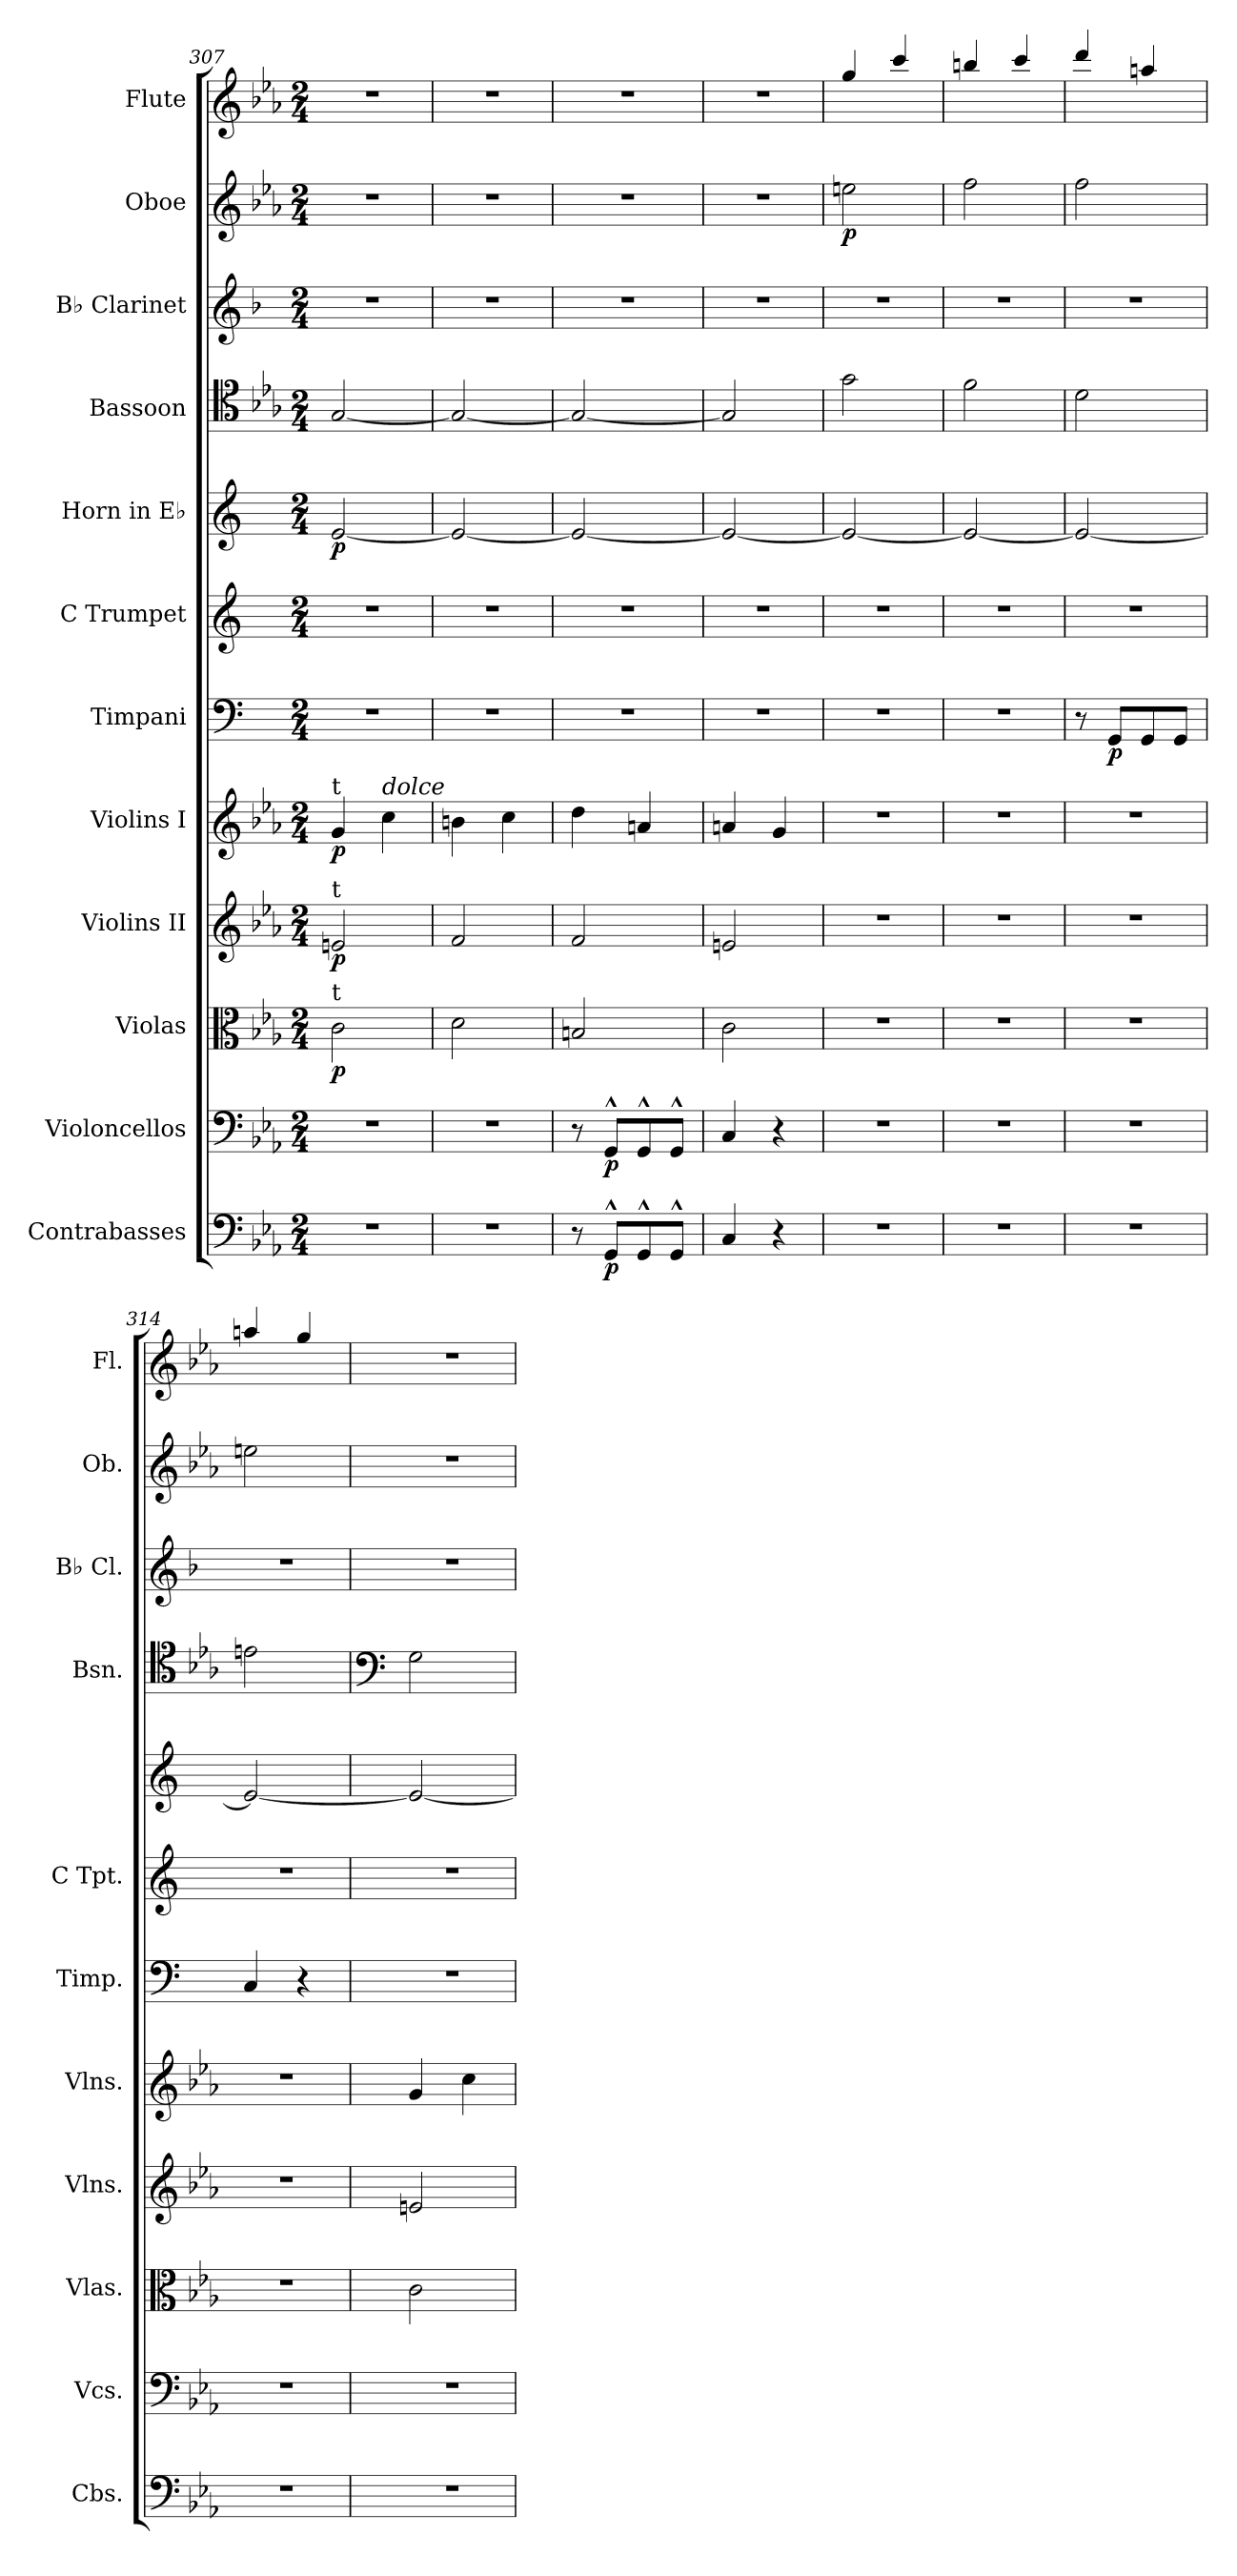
**kern	**dynam	**kern	**dynam	**kern	**dynam	**kern	**dynam	**kern	**dynam	**kern	**dynam	**kern	**kern	**dynam	**kern	**kern	**kern	**dynam	**kern
*part12	*part12	*part11	*part11	*part10	*part10	*part9	*part9	*part8	*part8	*part7	*part7	*part6	*part5	*part5	*part4	*part3	*part2	*part2	*part1
*staff12	*staff12	*staff11	*staff11	*staff10	*staff10	*staff9	*staff9	*staff8	*staff8	*staff7	*staff7	*staff6	*staff5	*staff5	*staff4	*staff3	*staff2	*staff2	*staff1
*I"Contrabasses	*	*I"Violoncellos	*	*I"Violas	*	*I"Violins II	*	*I"Violins I	*	*I"Timpani	*	*I"C Trumpet	*I"Horn in E♭	*	*I"Bassoon	*I"B♭ Clarinet	*I"Oboe	*	*I"Flute
*I'Cbs.	*	*I'Vcs.	*	*I'Vlas.	*	*I'Vlns.	*	*I'Vlns.	*	*I'Timp.	*	*I'C Tpt.	*	*	*I'Bsn.	*I'B♭ Cl.	*I'Ob.	*	*I'Fl.
*clefF4	*	*clefF4	*	*clefC3	*	*clefG2	*	*clefG2	*	*clefF4	*	*clefG2	*clefG2	*	*clefC4	*clefG2	*clefG2	*	*clefG2
*ITrd7c12	*	*	*	*	*	*	*	*	*	*	*	*	*ITrd4c7	*	*	*ITrd1c2	*	*	*
*k[b-e-a-]	*	*k[b-e-a-]	*	*k[b-e-a-]	*	*k[b-e-a-]	*	*k[b-e-a-]	*	*k[]	*	*k[]	*k[b-]	*	*k[b-e-a-]	*k[b-e-a-]	*k[b-e-a-]	*	*k[b-e-a-]
*M2/4	*	*M2/4	*	*M2/4	*	*M2/4	*	*M2/4	*	*M2/4	*	*M2/4	*M2/4	*	*M2/4	*M2/4	*M2/4	*	*M2/4
=307	=307	=307	=307	=307	=307	=307	=307	=307	=307	=307	=307	=307	=307	=307	=307	=307	=307	=307	=307
!	!	!	!	!	!	!	!	!LO:TX:a:t=t	!	!	!	!	!	!	!	!	!	!	!
!	!	!	!	!	!	!LO:TX:a:t=t	!	!	!	!	!	!	!	!	!	!	!	!	!
!	!	!	!	!LO:TX:a:t=t	!	!	!	!	!	!	!	!	!	!	!	!	!	!	!
!	!	!	!	!	!LO:DY:b	!	!LO:DY:b	!	!LO:DY:b	!	!	!	!	!LO:DY:b	!	!	!	!	!
2r	.	2r	.	2c\	p	2en/	p	4g/	p	2r	.	2r	[2A/	p	[2G/	2r	2r	.	2r
!	!	!	!	!	!	!	!	!LO:TX:a:i:t=dolce	!	!	!	!	!	!	!	!	!	!	!
.	.	.	.	.	.	.	.	4cc\	.	.	.	.	.	.	.	.	.	.	.
=308	=308	=308	=308	=308	=308	=308	=308	=308	=308	=308	=308	=308	=308	=308	=308	=308	=308	=308	=308
2r	.	2r	.	2d\	.	2f/	.	4bn\	.	2r	.	2r	2A/_	.	2G/_	2r	2r	.	2r
.	.	.	.	.	.	.	.	4cc\	.	.	.	.	.	.	.	.	.	.	.
=309	=309	=309	=309	=309	=309	=309	=309	=309	=309	=309	=309	=309	=309	=309	=309	=309	=309	=309	=309
8r	.	8r	.	2Bn/	.	2f/	.	4dd\	.	2r	.	2r	2A/_	.	2G/_	2r	2r	.	2r
!	!LO:DY:b	!	!LO:DY:b	!	!	!	!	!	!	!	!	!	!	!	!	!	!	!	!
8GGG^^/L	p	8GG^^/L	p	.	.	.	.	.	.	.	.	.	.	.	.	.	.	.	.
8GGG^^/	.	8GG^^/	.	.	.	.	.	4an/	.	.	.	.	.	.	.	.	.	.	.
8GGG^^/J	.	8GG^^/J	.	.	.	.	.	.	.	.	.	.	.	.	.	.	.	.	.
=310	=310	=310	=310	=310	=310	=310	=310	=310	=310	=310	=310	=310	=310	=310	=310	=310	=310	=310	=310
4CC/	.	4C/	.	2c\	.	2en/	.	4an/	.	2r	.	2r	2A/_	.	2G/]	2r	2r	.	2r
4r	.	4r	.	.	.	.	.	4g/	.	.	.	.	.	.	.	.	.	.	.
=311	=311	=311	=311	=311	=311	=311	=311	=311	=311	=311	=311	=311	=311	=311	=311	=311	=311	=311	=311
!	!	!	!	!	!	!	!	!	!	!	!	!	!	!	!	!	!	!LO:DY:b	!
2r	.	2r	.	2r	.	2r	.	2r	.	2r	.	2r	2A/_	.	2g\	2r	2een\	p	4gg/
.	.	.	.	.	.	.	.	.	.	.	.	.	.	.	.	.	.	.	4ccc/
=312	=312	=312	=312	=312	=312	=312	=312	=312	=312	=312	=312	=312	=312	=312	=312	=312	=312	=312	=312
2r	.	2r	.	2r	.	2r	.	2r	.	2r	.	2r	2A/_	.	2f\	2r	2ff\	.	4bbn/
.	.	.	.	.	.	.	.	.	.	.	.	.	.	.	.	.	.	.	4ccc/
=313	=313	=313	=313	=313	=313	=313	=313	=313	=313	=313	=313	=313	=313	=313	=313	=313	=313	=313	=313
2r	.	2r	.	2r	.	2r	.	2r	.	8r	.	2r	2A/_	.	2d\	2r	2ff\	.	4ddd/
!	!	!	!	!	!	!	!	!	!	!	!LO:DY:b	!	!	!	!	!	!	!	!
.	.	.	.	.	.	.	.	.	.	8GG/L	p	.	.	.	.	.	.	.	.
.	.	.	.	.	.	.	.	.	.	8GG/	.	.	.	.	.	.	.	.	4aan/
.	.	.	.	.	.	.	.	.	.	8GG/J	.	.	.	.	.	.	.	.	.
=314	=314	=314	=314	=314	=314	=314	=314	=314	=314	=314	=314	=314	=314	=314	=314	=314	=314	=314	=314
2r	.	2r	.	2r	.	2r	.	2r	.	4C/	.	2r	2A/_	.	2en\	2r	2een\	.	4aan/
.	.	.	.	.	.	.	.	.	.	4r	.	.	.	.	.	.	.	.	4gg/
=315	=315	=315	=315	=315	=315	=315	=315	=315	=315	=315	=315	=315	=315	=315	=315	=315	=315	=315	=315
*	*	*	*	*	*	*	*	*	*	*	*	*	*	*	*clefF4	*	*	*	*
2r	.	2r	.	2c\	.	2en/	.	4g/	.	2r	.	2r	2A/_	.	2G\	2r	2r	.	2r
.	.	.	.	.	.	.	.	4cc\	.	.	.	.	.	.	.	.	.	.	.
=	=	=	=	=	=	=	=	=	=	=	=	=	=	=	=	=	=	=	=
*-	*-	*-	*-	*-	*-	*-	*-	*-	*-	*-	*-	*-	*-	*-	*-	*-	*-	*-	*-
